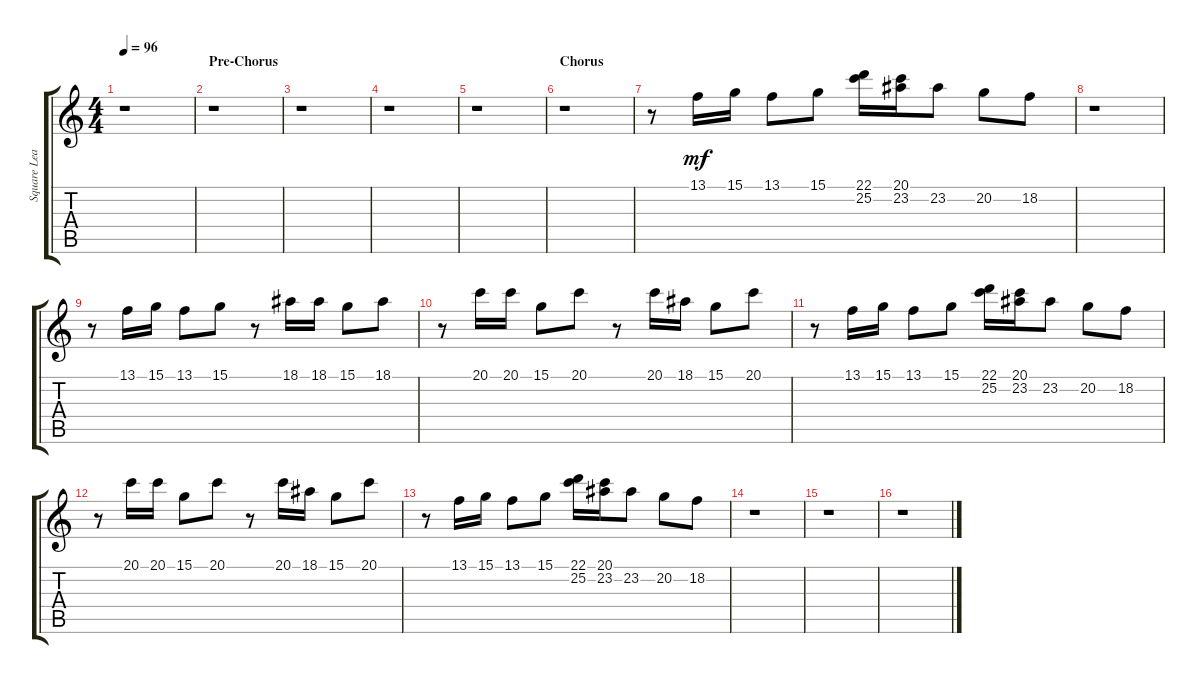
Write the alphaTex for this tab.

\track ("Square Lead (Staff 1)" "Square Lea") {instrument lead1square}
\staff {score tabs}
\tuning (E4 B3 G3 D3 A2 E2) {hide}
\ts (4 4)
\tempo 96
\clef g2
\ks aminor
r.1{dy mf} |
\section ("" "Pre-Chorus")
r.1 |
r.1 |
r.1 |
r.1 |
\section ("" "Chorus")
r.1 |
r.8 13.1.16 15.1.16 13.1.8 15.1.8 (22.1 25.2).16 (20.1 23.2).16 23.2.8 20.2.8 18.2.8 |
r.1 |
r.8 13.1.16 15.1.16 13.1.8 15.1.8 r.8 18.1.16 18.1.16 15.1.8 18.1.8 |
r.8 20.1.16 20.1.16 15.1.8 20.1.8 r.8 20.1.16 18.1.16 15.1.8 20.1.8 |
r.8 13.1.16 15.1.16 13.1.8 15.1.8 (22.1 25.2).16 (20.1 23.2).16 23.2.8 20.2.8 18.2.8 |
r.8 20.1.16 20.1.16 15.1.8 20.1.8 r.8 20.1.16 18.1.16 15.1.8 20.1.8 |
r.8 13.1.16 15.1.16 13.1.8 15.1.8 (22.1 25.2).16 (20.1 23.2).16 23.2.8 20.2.8 18.2.8 |
r.1 |
r.1 |
r.1
